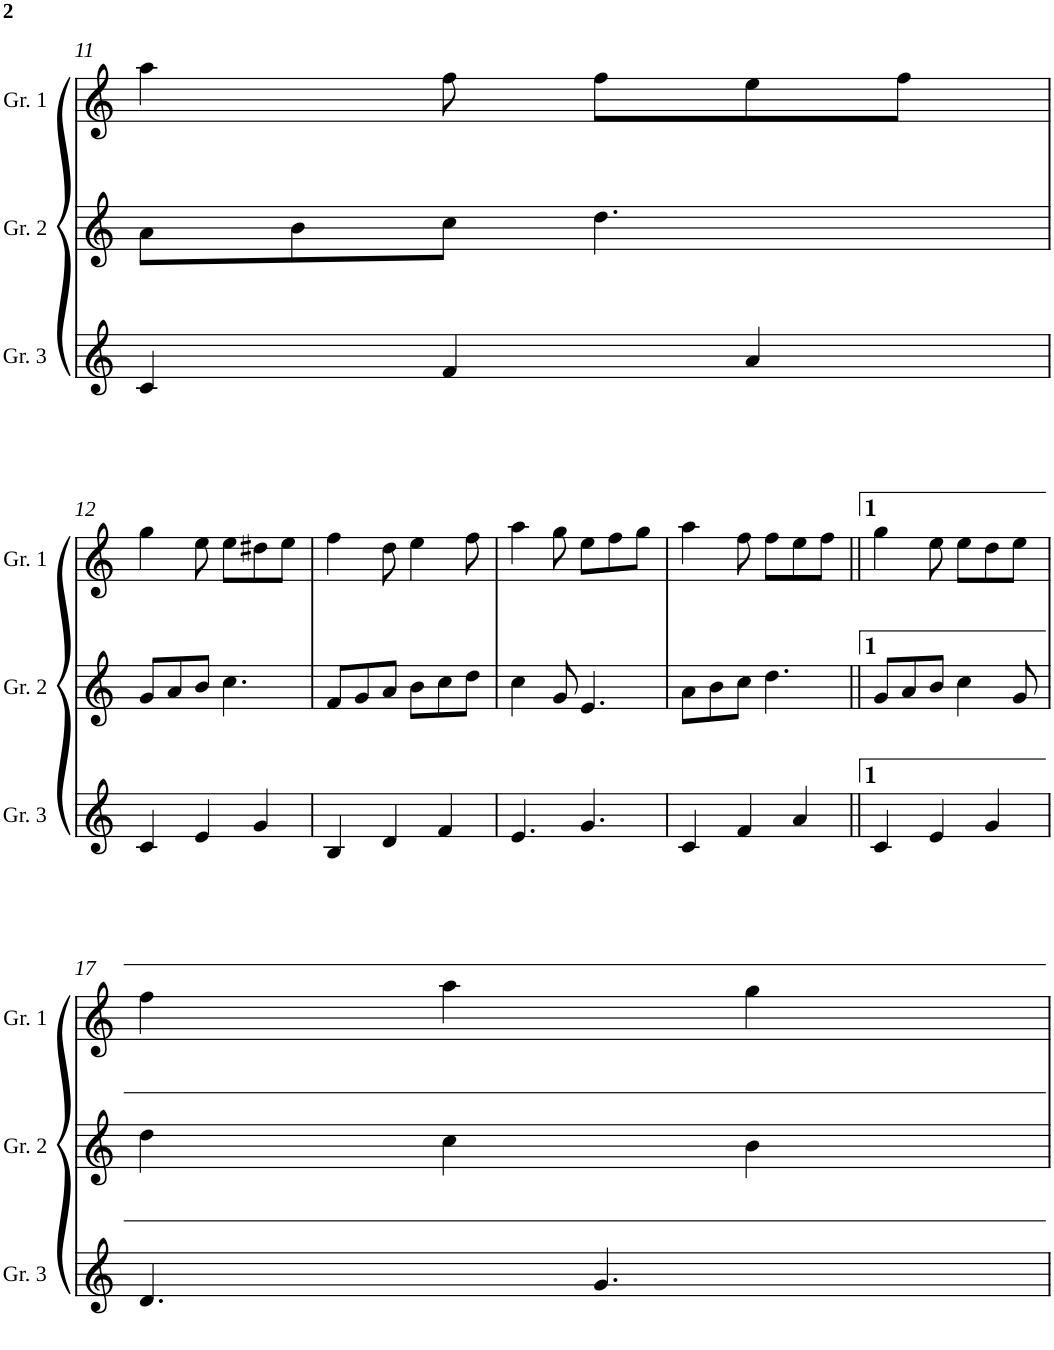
**kern	**kern	**kern
*part3	*part2	*part1
*staff3	*staff2	*staff1
*I"Gralla 3	*I"Gralla 2	*I"Gralla 1
*I'Gr. 3	*I'Gr. 2	*I'Gr. 1
!!LO:PB:g=z
*clefG2	*clefG2	*clefG2
*k[]	*k[]	*k[]
*M6/8	*M6/8	*M6/8
=11	=11	=11
4c/	8a\L	4aa\
.	8b\	.
4f/	8cc\J	8ff\
.	4.dd\	8ff\L
4a/	.	8ee\
.	.	8ff\J
!!LO:LB:g=z
=12	=12	=12
4c/	8g/L	4gg\
.	8a/	.
4e/	8b/J	8ee\
.	4.cc\	8ee\L
4g/	.	8dd#X\
.	.	8ee\J
=13	=13	=13
4B/	8f/L	4ff\
.	8g/	.
4d/	8a/J	8dd\
.	8b\L	4ee\
4f/	8cc\	.
.	8dd\J	8ff\
=14	=14	=14
4.e/	4cc\	4aa\
.	8g/	8gg\
4.g/	4.e/	8ee\L
.	.	8ff\
.	.	8gg\J
=15	=15	=15
4c/	8a\L	4aa\
.	8b\	.
4f/	8cc\J	8ff\
.	4.dd\	8ff\L
4a/	.	8ee\
.	.	8ff\J
=16||	=16||	=16||
4c/	8g/L	4gg\
.	8a/	.
4e/	8b/J	8ee\
.	4cc\	8ee\L
4g/	.	8dd\
.	8g/	8ee\J
!!LO:LB:g=z
=17	=17	=17
4.d/	4dd\	4ff\
.	4cc\	4aa\
4.g/	.	.
.	4b\	4gg\
=	=	=
*-	*-	*-
